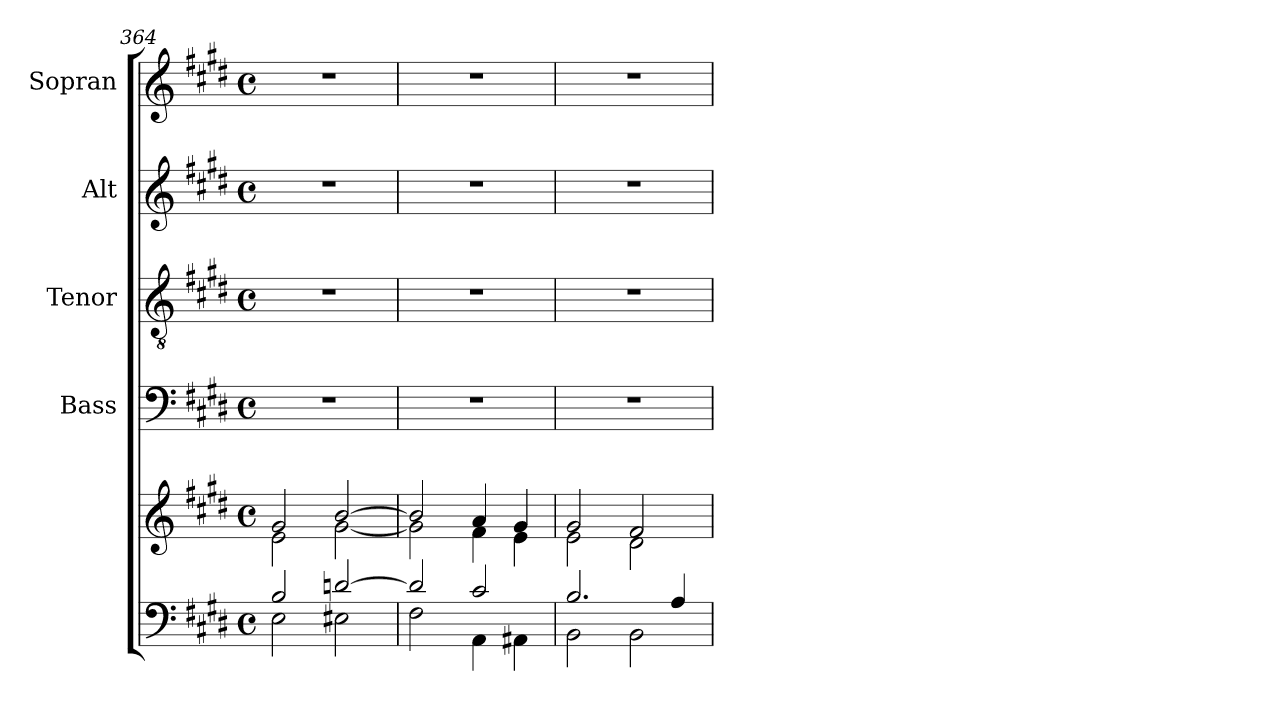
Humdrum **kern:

**kern	**kern	**kern	**kern	**kern	**kern
*part5	*part5	*part4	*part3	*part2	*part1
*staff6	*staff5	*staff4	*staff3	*staff2	*staff1
*	*	*I"Bass	*I"Tenor	*I"Alt	*I"Sopran
*	*	*I'B.	*I'T.	*I'A.	*I'S.
*clefF4	*clefG2	*clefF4	*clefGv2	*clefG2	*clefG2
*k[f#c#g#d#]	*k[f#c#g#d#]	*k[f#c#g#d#]	*k[f#c#g#d#]	*k[f#c#g#d#]	*k[f#c#g#d#]
*E:	*E:	*E:	*E:	*E:	*E:
*M4/4	*M4/4	*M4/4	*M4/4	*M4/4	*M4/4
*met(c)	*met(c)	*met(c)	*met(c)	*met(c)	*met(c)
=364	=364	=364	=364	=364	=364
*^	*^	*	*	*	*
2B/	2E\	2g#/	2e\	1r	1r	1r	1r
[>2dn/	2E#X\	[>2b/	[<2g#\	.	.	.	.
=365	=365	=365	=365	=365	=365	=365	=365
2d/]	2F#\	2b/]	2g#\]	1r	1r	1r	1r
2c#/	4AA\	4a/	4f#\	.	.	.	.
.	4AA#X\	4g#/	4e\	.	.	.	.
=366	=366	=366	=366	=366	=366	=366	=366
2.B/	2BB\	2g#/	2e\	1r	1r	1r	1r
.	2BB\	2f#/	2d#\	.	.	.	.
4A/	.	.	.	.	.	.	.
*v	*v	*	*	*	*	*	*
*	*v	*v	*	*	*	*
=	=	=	=	=	=
*-	*-	*-	*-	*-	*-
